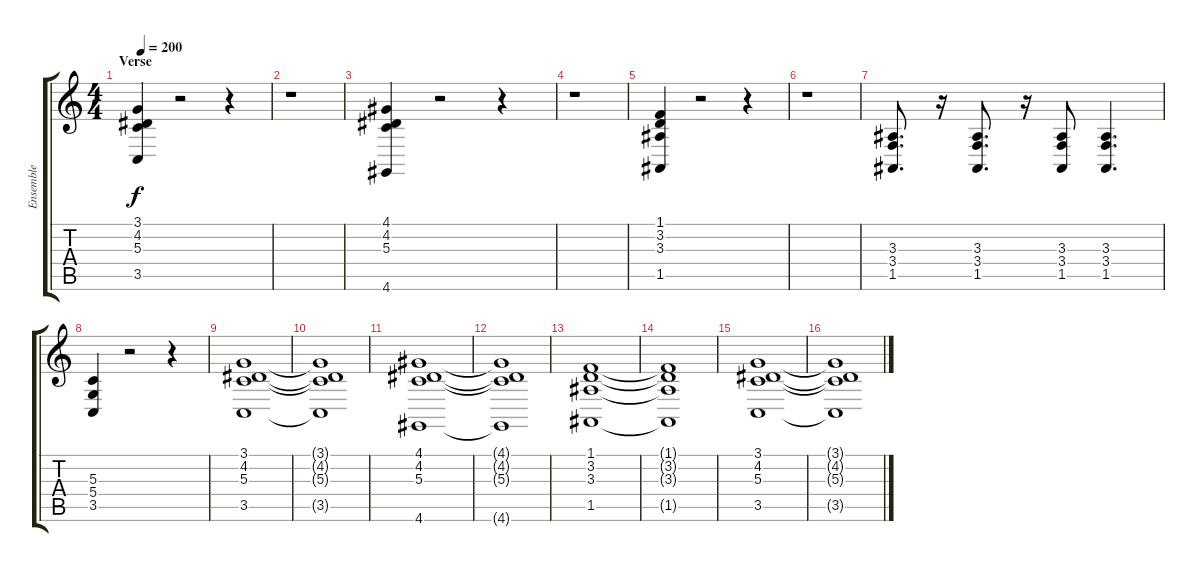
\track ("Ensemble" "Ensemble") {instrument stringensemble1}
\staff {score tabs}
\tuning (E4 B3 G3 D3 A2 E2) {hide}
\ts (4 4)
\section ("" "Verse")
\tempo 200
\clef g2
\ks c
(3.1 4.2 5.3 3.5).4{dy f} r.2 r.4 |
r.1 |
(4.1 4.2 5.3 4.6).4 r.2 r.4 |
r.1 |
(1.1 3.2 3.3 1.5).4 r.2 r.4 |
r.1 |
(3.3 3.4 1.5).8{d} r.16 (3.3 3.4 1.5).8{d} r.16 (3.3 3.4 1.5).8 (3.3 3.4 1.5).4{d} |
(5.3 5.4 3.5).4 r.2 r.4 |
\section ("" "")
(3.1 4.2 5.3 3.5).1 |
(3.1{t} 4.2{t} 5.3{t} 3.5{t}).1 |
(4.1 4.2 5.3 4.6).1 |
(4.1{t} 4.2{t} 5.3{t} 4.6{t}).1 |
(1.1 3.2 3.3 1.5).1 |
(1.1{t} 3.2{t} 3.3{t} 1.5{t}).1 |
(3.1 4.2 5.3 3.5).1 |
(3.1{t} 4.2{t} 5.3{t} 3.5{t}).1
